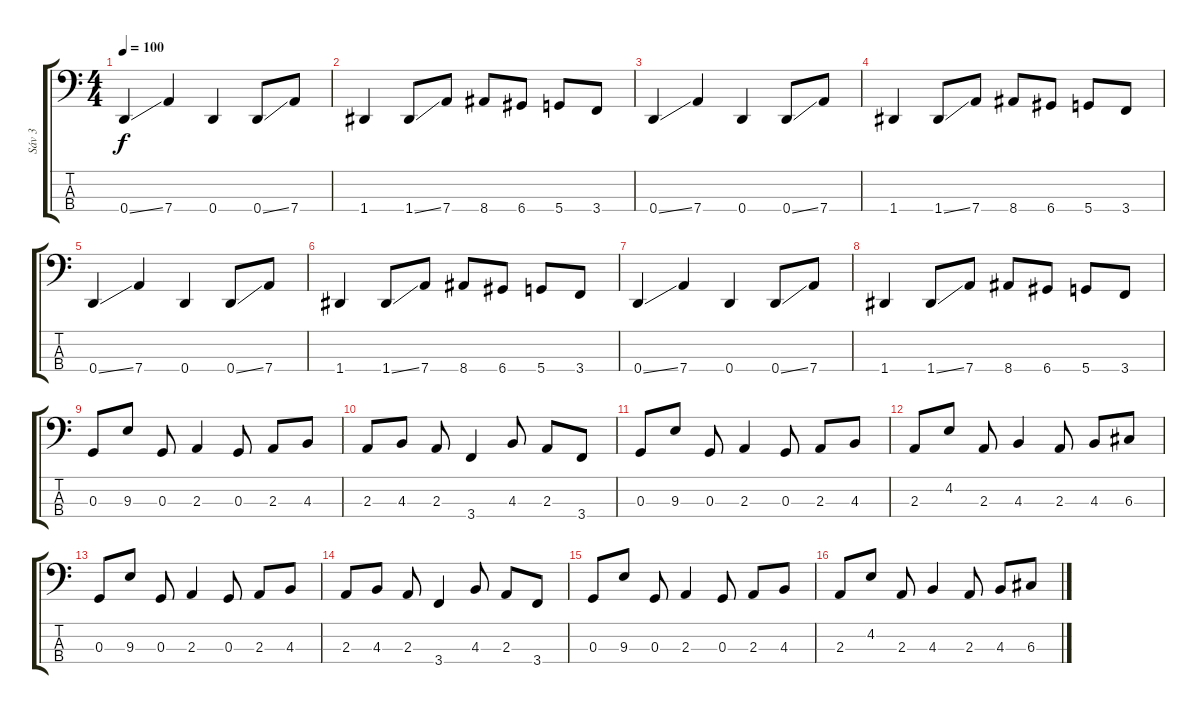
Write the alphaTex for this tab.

\track ("Sáv 3" "Sáv 3") {instrument electricbassfinger}
\staff {score tabs}
\tuning (F2 C2 G1 D1) {hide}
\ts (4 4)
\tempo 100
\clef f4
\ks c
0.4{ss}.4{dy f} 7.4.4 0.4.4 0.4{ss}.8 7.4.8 |
1.4.4 1.4{ss}.8 7.4.8 8.4.8 6.4.8 5.4.8 3.4.8 |
0.4{ss}.4 7.4.4 0.4.4 0.4{ss}.8 7.4.8 |
1.4.4 1.4{ss}.8 7.4.8 8.4.8 6.4.8 5.4.8 3.4.8 |
0.4{ss}.4 7.4.4 0.4.4 0.4{ss}.8 7.4.8 |
1.4.4 1.4{ss}.8 7.4.8 8.4.8 6.4.8 5.4.8 3.4.8 |
0.4{ss}.4 7.4.4 0.4.4 0.4{ss}.8 7.4.8 |
1.4.4 1.4{ss}.8 7.4.8 8.4.8 6.4.8 5.4.8 3.4.8 |
0.3.8 9.3.8 0.3.8 2.3.4 0.3.8 2.3.8 4.3.8 |
2.3.8 4.3.8 2.3.8 3.4.4 4.3.8 2.3.8 3.4.8 |
0.3.8 9.3.8 0.3.8 2.3.4 0.3.8 2.3.8 4.3.8 |
2.3.8 4.2.8 2.3.8 4.3.4 2.3.8 4.3.8 6.3.8 |
0.3.8 9.3.8 0.3.8 2.3.4 0.3.8 2.3.8 4.3.8 |
2.3.8 4.3.8 2.3.8 3.4.4 4.3.8 2.3.8 3.4.8 |
0.3.8 9.3.8 0.3.8 2.3.4 0.3.8 2.3.8 4.3.8 |
2.3.8 4.2.8 2.3.8 4.3.4 2.3.8 4.3.8 6.3.8
